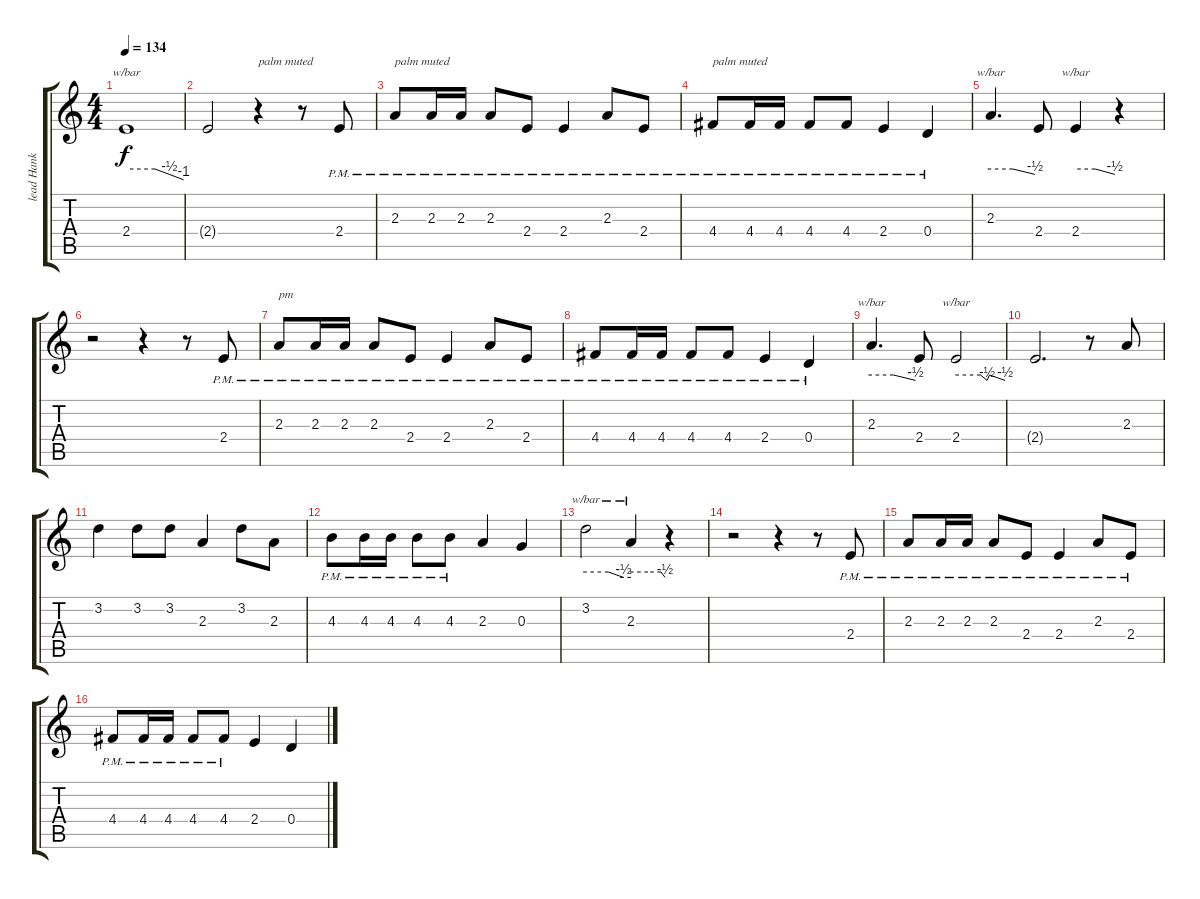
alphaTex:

\track ("lead Hank Marvin" "lead Hank ") {instrument electricguitarclean}
\staff {score tabs}
\tuning (E4 B3 G3 D3 A2 E2) {hide}
\ts (4 4)
\tempo 134
\clef g2
\ks c
2.4.1{tbe (custom default 0 0 30 0 45 -2 60 -4) dy f} |
2.4{t}.2 r.4{txt "palm muted"} r.8 2.4{pm}.8 |
2.3{pm}.8{txt "palm muted"} 2.3{pm}.16 2.3{pm}.16 2.3{pm}.8 2.4{pm}.8 2.4{pm}.4 2.3{pm}.8 2.4{pm}.8 |
4.4{pm}.8{txt "palm muted"} 4.4{pm}.16 4.4{pm}.16 4.4{pm}.8 4.4{pm}.8 2.4{pm}.4 0.4{pm}.4 |
2.3.4{d tbe (custom default 0 0 30 0 60 -2)} 2.4.8 2.4.4{tbe (custom default 0 0 30 0 60 -2)} r.4 |
r.2 r.4 r.8 2.4{pm}.8 |
2.3{pm}.8{txt "pm"} 2.3{pm}.16 2.3{pm}.16 2.3{pm}.8 2.4{pm}.8 2.4{pm}.4 2.3{pm}.8 2.4{pm}.8 |
4.4{pm}.8 4.4{pm}.16 4.4{pm}.16 4.4{pm}.8 4.4{pm}.8 2.4{pm}.4 0.4{pm}.4 |
2.3.4{d tbe (custom default 0 0 30 0 60 -2)} 2.4.8 2.4.2{tbe (custom default 0 0 30 0 38 -2 41 0 60 -2)} |
2.4{t}.2{d} r.8 2.3.8 |
3.2.4 3.2.8 3.2.8 2.3.4 3.2.8 2.3.8 |
4.3{pm}.8 4.3{pm}.16 4.3{pm}.16 4.3{pm}.8 4.3{pm}.8 2.3.4 0.3.4 |
3.2.2{tbe (custom default 0 0 30 0 50 -2 60 -2)} 2.3.4{tbe (custom default 0 0 30 0 53 0 60 -2)} r.4 |
r.2 r.4 r.8 2.4{pm}.8 |
2.3{pm}.8 2.3{pm}.16 2.3{pm}.16 2.3{pm}.8 2.4{pm}.8 2.4{pm}.4 2.3{pm}.8 2.4{pm}.8 |
4.4{pm}.8 4.4{pm}.16 4.4{pm}.16 4.4{pm}.8 4.4{pm}.8 2.4.4 0.4.4
